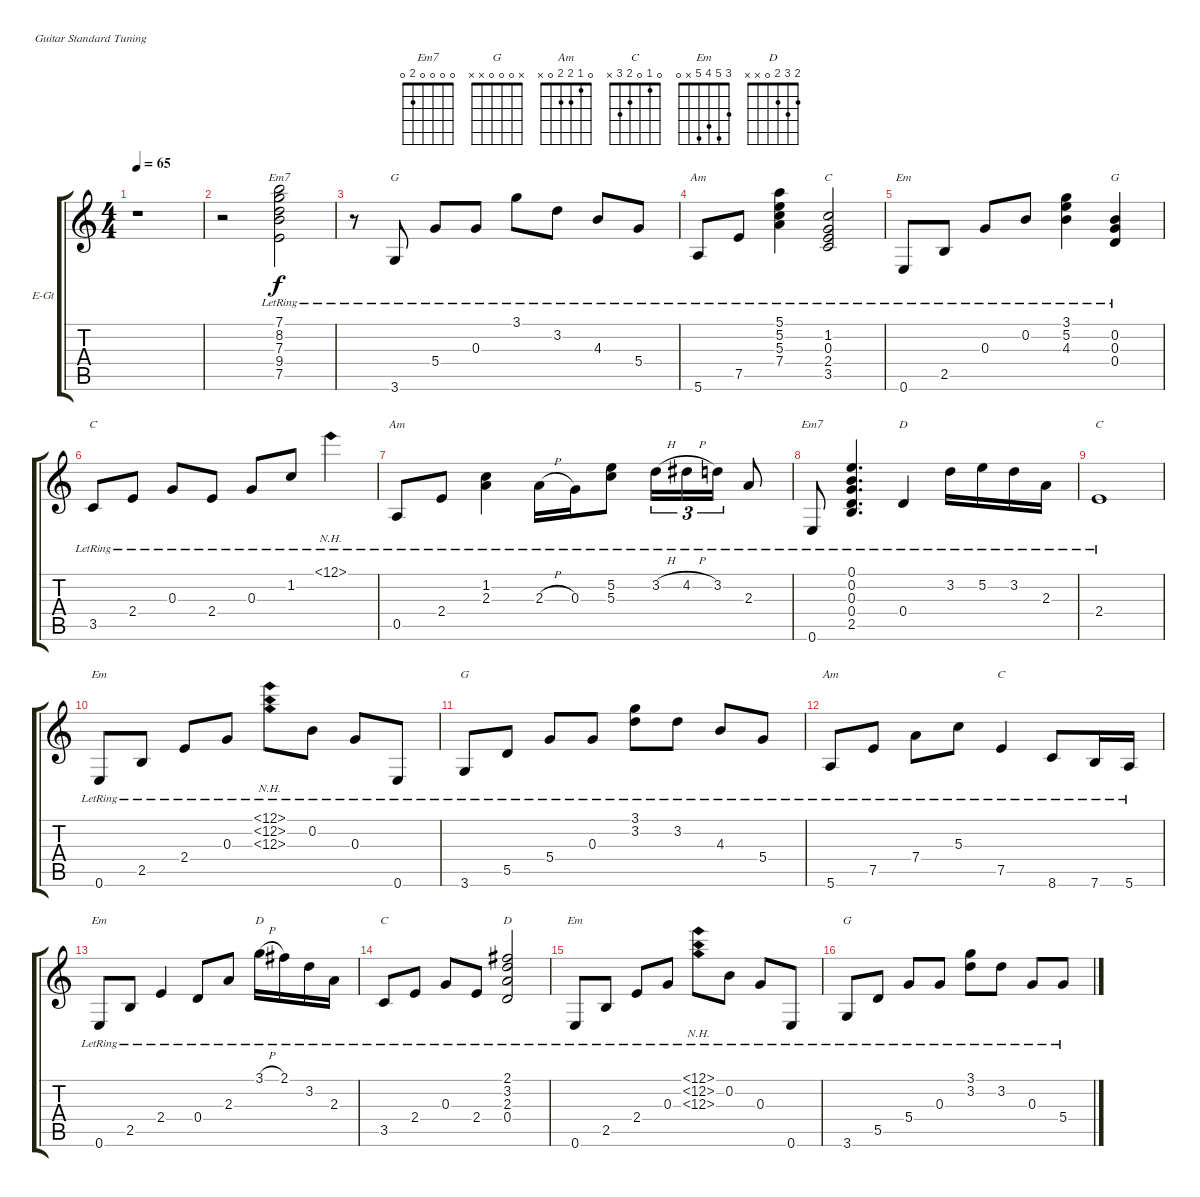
\bracketExtendMode groupsimilarinstruments
\firstSystemTrackNameOrientation horizontal
\otherSystemsTrackNameOrientation horizontal
\track ("Electric Guitar 2" "E-Gt") {instrument electricguitarclean}
\staff {score tabs}
\tuning (E4 B3 G3 D3 A2 E2)
\chord ("Em7" 0 0 0 0 2 0)
\chord ("G" 3 0 0 0 2 3)
\chord ("Am" 0 1 2 2 0 x)
\chord ("C" x 1 0 2 3 x)
\chord ("Em" 3 5 4 5 x 0)
\chord ("G" x 0 0 0 x x)
\chord ("C" 0 1 0 2 3 x)
\chord ("D" 2 3 2 0 x x)
\ts (4 4)
\tempo 65
\clef g2
\ks c
r.1{dy f instrument electricguitarclean} |
r.2 (7.1{lr} 8.2{lr} 7.3{lr} 9.4{lr} 7.5{lr}).2{ch "Em7"} |
r.8 3.6{lr}.8{ch "G"} 5.4{lr}.8 0.3{lr}.8 3.1{lr}.8 3.2{lr}.8 4.3{lr}.8 5.4{lr}.8 |
5.6{lr}.8{ch "Am"} 7.5{lr}.8 (5.1{lr} 5.2{lr} 5.3{lr} 7.4{lr}).4 (1.2{lr} 0.3{lr} 2.4{lr} 3.5{lr}).2{ch "C"} |
0.6{lr}.8{ch "Em"} 2.5{lr}.8 0.3{lr}.8 0.2{lr}.8 (3.1{lr} 5.2{lr} 4.3{lr}).4 (0.2{lr} 0.3{lr} 0.4{lr}).4{ch "G"} |
3.5{lr}.8{ch "C"} 2.4{lr}.8 0.3{lr}.8 2.4{lr}.8 0.3{lr}.8 1.2{lr}.8 12.1{nh lr}.4 |
0.5{lr}.8{ch "Am"} 2.4{lr}.8 (1.2{lr} 2.3{lr}).4 2.3{h lr}.16 0.3{lr}.16 (5.2{lr} 5.3{lr}).8 3.2{h lr}.16{tu (3 2)} 4.2{h lr}.16{tu (3 2)} 3.2{lr}.16{tu (3 2)} 2.3{lr}.8 |
0.6{lr}.8{ch "Em7"} (0.1{lr} 0.2{lr} 0.3{lr} 0.4{lr} 2.5{lr}).4{d} 0.4{lr}.4{ch "D"} 3.2{lr}.16 5.2{lr}.16 3.2{lr}.16 2.3{lr}.16 |
2.4{lr}.1{ch "C"} |
0.6{lr}.8{ch "Em"} 2.5{lr}.8 2.4{lr}.8 0.3{lr}.8 (12.1{nh lr} 12.2{nh lr} 12.3{nh lr}).8 0.2{lr}.8 0.3{lr}.8 0.6{lr}.8 |
3.6{lr}.8{ch "G"} 5.5{lr}.8 5.4{lr}.8 0.3{lr}.8 (3.1{lr} 3.2{lr}).8 3.2{lr}.8 4.3{lr}.8 5.4{lr}.8 |
5.6{lr}.8{ch "Am"} 7.5{lr}.8 7.4{lr}.8 5.3{lr}.8 7.5{lr}.4{ch "C"} 8.6{lr}.8 7.6{lr}.16 5.6{lr}.16 |
0.6{lr}.8{ch "Em"} 2.5{lr}.8 2.4{lr}.4 0.4{lr}.8 2.3{lr}.8 3.1{h lr}.16{ch "D"} 2.1{lr}.16 3.2{lr}.16 2.3{lr}.16 |
3.5{lr}.8{ch "C"} 2.4{lr}.8 0.3{lr}.8 2.4{lr}.8 (2.1{lr} 3.2{lr} 2.3{lr} 0.4{lr}).2{ch "D"} |
0.6{lr}.8{ch "Em"} 2.5{lr}.8 2.4{lr}.8 0.3{lr}.8 (12.1{nh lr} 12.2{nh lr} 12.3{nh lr}).8 0.2{lr}.8 0.3{lr}.8 0.6{lr}.8 |
3.6{lr}.8{ch "G"} 5.5{lr}.8 5.4{lr}.8 0.3{lr}.8 (3.1{lr} 3.2{lr}).8 3.2{lr}.8 0.3{lr}.8 5.4{lr}.8
